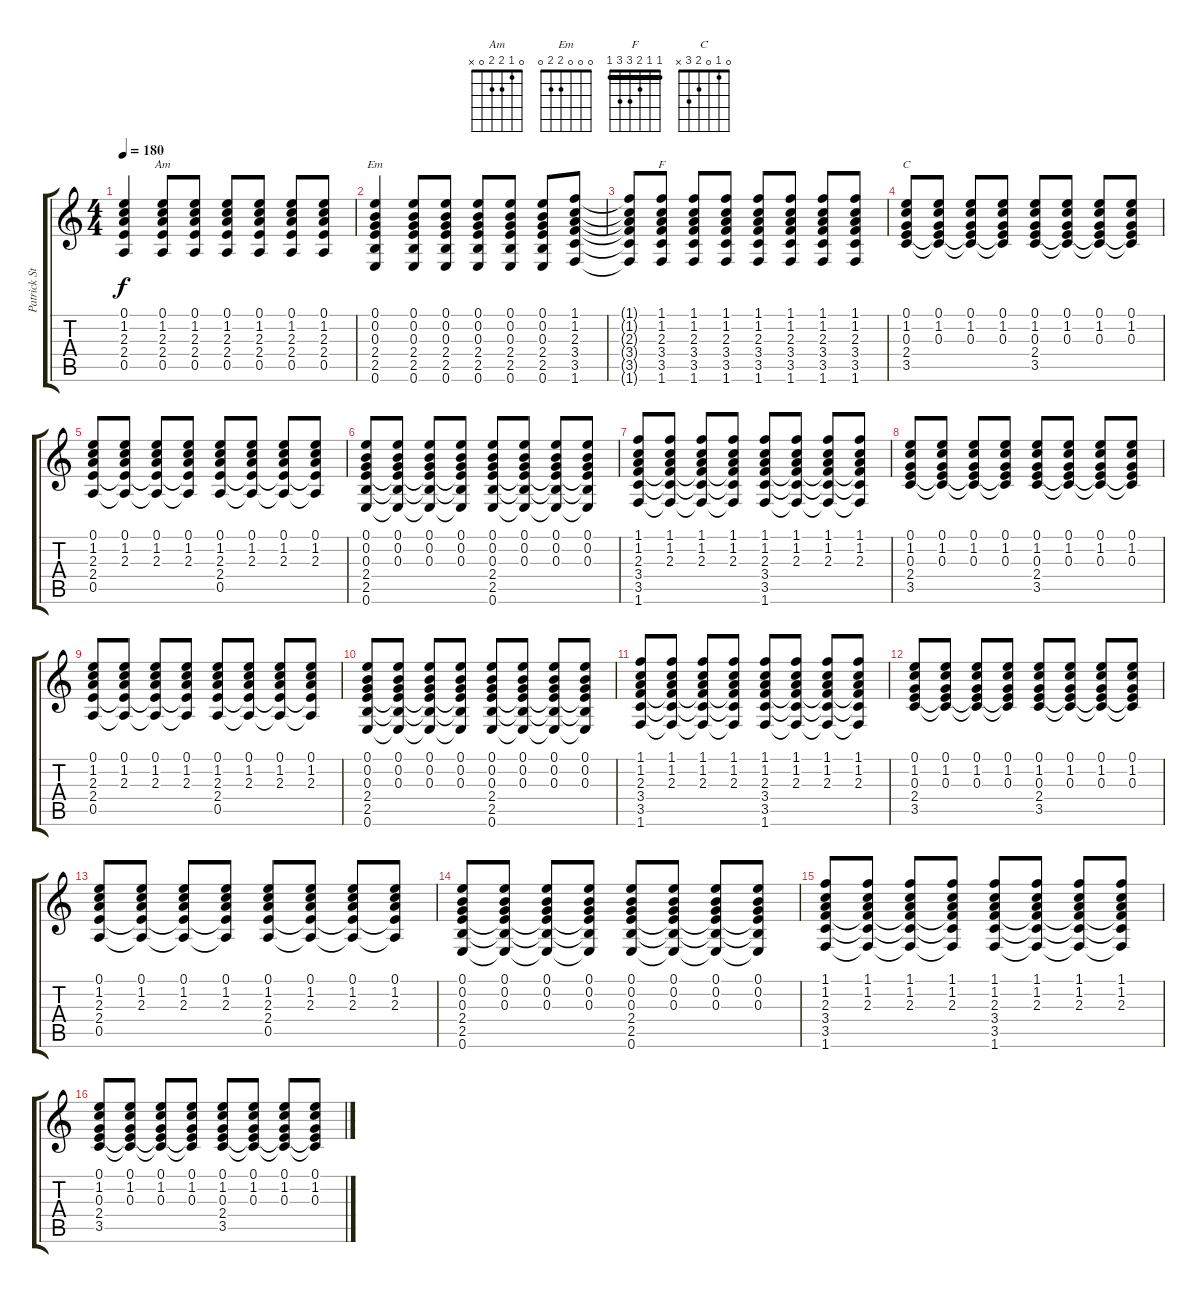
\track ("Patrick Stump (Rythmn Guitar)" "Patrick St") {instrument acousticguitarsteel}
\staff {score tabs}
\tuning (E4 B3 G3 D3 A2 E2) {hide}
\chord ("Am" 0 1 2 2 0 x)
\chord ("Em" 0 0 0 2 2 0)
\chord ("F" 1 1 2 3 3 1) {barre 1}
\chord ("C" 0 1 0 2 3 x)
\ts (4 4)
\tempo 180
\clef g2
\ks c
(0.1{t} 1.2{t} 2.3{t} 2.4{t} 0.5{t}).4{dy f} (0.1 1.2 2.3 2.4 0.5).8{ch "Am"} (0.1 1.2 2.3 2.4 0.5).8 (0.1 1.2 2.3 2.4 0.5).8 (0.1 1.2 2.3 2.4 0.5).8 (0.1 1.2 2.3 2.4 0.5).8 (0.1 1.2 2.3 2.4 0.5).8 |
(0.1 0.2 0.3 2.4 2.5 0.6).4{ch "Em"} (0.1 0.2 0.3 2.4 2.5 0.6).8 (0.1 0.2 0.3 2.4 2.5 0.6).8 (0.1 0.2 0.3 2.4 2.5 0.6).8 (0.1 0.2 0.3 2.4 2.5 0.6).8 (0.1 0.2 0.3 2.4 2.5 0.6).8 (1.1 1.2 2.3 3.4 3.5 1.6).8 |
(1.1{t} 1.2{t} 2.3{t} 3.4{t} 3.5{t} 1.6{t}).8 (1.1 1.2 2.3 3.4 3.5 1.6).8{ch "F"} (1.1 1.2 2.3 3.4 3.5 1.6).8 (1.1 1.2 2.3 3.4 3.5 1.6).8 (1.1 1.2 2.3 3.4 3.5 1.6).8 (1.1 1.2 2.3 3.4 3.5 1.6).8 (1.1 1.2 2.3 3.4 3.5 1.6).8 (1.1 1.2 2.3 3.4 3.5 1.6).8 |
(0.1 1.2 0.3 2.4 3.5).8{ch "C"} (0.1 1.2 0.3 2.4{t} 3.5{t}).8 (0.1 1.2 0.3 2.4{t} 3.5{t}).8 (0.1 1.2 0.3 2.4{t} 3.5{t}).8 (0.1 1.2 0.3 2.4 3.5).8 (0.1 1.2 0.3 2.4{t} 3.5{t}).8 (0.1 1.2 0.3 2.4{t} 3.5{t}).8 (0.1 1.2 0.3 2.4{t} 3.5{t}).8 |
(0.1 1.2 2.3 2.4 0.5).8 (0.1 1.2 2.3 2.4{t} 0.5{t}).8 (0.1 1.2 2.3 2.4{t} 0.5{t}).8 (0.1 1.2 2.3 2.4{t} 0.5{t}).8 (0.1 1.2 2.3 2.4 0.5).8 (0.1 1.2 2.3 2.4{t} 0.5{t}).8 (0.1 1.2 2.3 2.4{t} 0.5{t}).8 (0.1 1.2 2.3 2.4{t} 0.5{t}).8 |
(0.1 0.2 0.3 2.4 2.5 0.6).8 (0.1 0.2 0.3 2.4{t} 2.5{t} 0.6{t}).8 (0.1 0.2 0.3 2.4{t} 2.5{t} 0.6{t}).8 (0.1 0.2 0.3 2.4{t} 2.5{t} 0.6{t}).8 (0.1 0.2 0.3 2.4 2.5 0.6).8 (0.1 0.2 0.3 2.4{t} 2.5{t} 0.6{t}).8 (0.1 0.2 0.3 2.4{t} 2.5{t} 0.6{t}).8 (0.1 0.2 0.3 2.4{t} 2.5{t} 0.6{t}).8 |
(1.1 1.2 2.3 3.4 3.5 1.6).8 (1.1 1.2 2.3 3.4{t} 3.5{t} 1.6{t}).8 (1.1 1.2 2.3 3.4{t} 3.5{t} 1.6{t}).8 (1.1 1.2 2.3 3.4{t} 3.5{t} 1.6{t}).8 (1.1 1.2 2.3 3.4 3.5 1.6).8 (1.1 1.2 2.3 3.4{t} 3.5{t} 1.6{t}).8 (1.1 1.2 2.3 3.4{t} 3.5{t} 1.6{t}).8 (1.1 1.2 2.3 3.4{t} 3.5{t} 1.6{t}).8 |
(0.1 1.2 0.3 2.4 3.5).8 (0.1 1.2 0.3 2.4{t} 3.5{t}).8 (0.1 1.2 0.3 2.4{t} 3.5{t}).8 (0.1 1.2 0.3 2.4{t} 3.5{t}).8 (0.1 1.2 0.3 2.4 3.5).8 (0.1 1.2 0.3 2.4{t} 3.5{t}).8 (0.1 1.2 0.3 2.4{t} 3.5{t}).8 (0.1 1.2 0.3 2.4{t} 3.5{t}).8 |
(0.1 1.2 2.3 2.4 0.5).8 (0.1 1.2 2.3 2.4{t} 0.5{t}).8 (0.1 1.2 2.3 2.4{t} 0.5{t}).8 (0.1 1.2 2.3 2.4{t} 0.5{t}).8 (0.1 1.2 2.3 2.4 0.5).8 (0.1 1.2 2.3 2.4{t} 0.5{t}).8 (0.1 1.2 2.3 2.4{t} 0.5{t}).8 (0.1 1.2 2.3 2.4{t} 0.5{t}).8 |
(0.1 0.2 0.3 2.4 2.5 0.6).8 (0.1 0.2 0.3 2.4{t} 2.5{t} 0.6{t}).8 (0.1 0.2 0.3 2.4{t} 2.5{t} 0.6{t}).8 (0.1 0.2 0.3 2.4{t} 2.5{t} 0.6{t}).8 (0.1 0.2 0.3 2.4 2.5 0.6).8 (0.1 0.2 0.3 2.4{t} 2.5{t} 0.6{t}).8 (0.1 0.2 0.3 2.4{t} 2.5{t} 0.6{t}).8 (0.1 0.2 0.3 2.4{t} 2.5{t} 0.6{t}).8 |
(1.1 1.2 2.3 3.4 3.5 1.6).8 (1.1 1.2 2.3 3.4{t} 3.5{t} 1.6{t}).8 (1.1 1.2 2.3 3.4{t} 3.5{t} 1.6{t}).8 (1.1 1.2 2.3 3.4{t} 3.5{t} 1.6{t}).8 (1.1 1.2 2.3 3.4 3.5 1.6).8 (1.1 1.2 2.3 3.4{t} 3.5{t} 1.6{t}).8 (1.1 1.2 2.3 3.4{t} 3.5{t} 1.6{t}).8 (1.1 1.2 2.3 3.4{t} 3.5{t} 1.6{t}).8 |
(0.1 1.2 0.3 2.4 3.5).8 (0.1 1.2 0.3 2.4{t} 3.5{t}).8 (0.1 1.2 0.3 2.4{t} 3.5{t}).8 (0.1 1.2 0.3 2.4{t} 3.5{t}).8 (0.1 1.2 0.3 2.4 3.5).8 (0.1 1.2 0.3 2.4{t} 3.5{t}).8 (0.1 1.2 0.3 2.4{t} 3.5{t}).8 (0.1 1.2 0.3 2.4{t} 3.5{t}).8 |
(0.1 1.2 2.3 2.4 0.5).8 (0.1 1.2 2.3 2.4{t} 0.5{t}).8 (0.1 1.2 2.3 2.4{t} 0.5{t}).8 (0.1 1.2 2.3 2.4{t} 0.5{t}).8 (0.1 1.2 2.3 2.4 0.5).8 (0.1 1.2 2.3 2.4{t} 0.5{t}).8 (0.1 1.2 2.3 2.4{t} 0.5{t}).8 (0.1 1.2 2.3 2.4{t} 0.5{t}).8 |
(0.1 0.2 0.3 2.4 2.5 0.6).8 (0.1 0.2 0.3 2.4{t} 2.5{t} 0.6{t}).8 (0.1 0.2 0.3 2.4{t} 2.5{t} 0.6{t}).8 (0.1 0.2 0.3 2.4{t} 2.5{t} 0.6{t}).8 (0.1 0.2 0.3 2.4 2.5 0.6).8 (0.1 0.2 0.3 2.4{t} 2.5{t} 0.6{t}).8 (0.1 0.2 0.3 2.4{t} 2.5{t} 0.6{t}).8 (0.1 0.2 0.3 2.4{t} 2.5{t} 0.6{t}).8 |
(1.1 1.2 2.3 3.4 3.5 1.6).8 (1.1 1.2 2.3 3.4{t} 3.5{t} 1.6{t}).8 (1.1 1.2 2.3 3.4{t} 3.5{t} 1.6{t}).8 (1.1 1.2 2.3 3.4{t} 3.5{t} 1.6{t}).8 (1.1 1.2 2.3 3.4 3.5 1.6).8 (1.1 1.2 2.3 3.4{t} 3.5{t} 1.6{t}).8 (1.1 1.2 2.3 3.4{t} 3.5{t} 1.6{t}).8 (1.1 1.2 2.3 3.4{t} 3.5{t} 1.6{t}).8 |
(0.1 1.2 0.3 2.4 3.5).8 (0.1 1.2 0.3 2.4{t} 3.5{t}).8 (0.1 1.2 0.3 2.4{t} 3.5{t}).8 (0.1 1.2 0.3 2.4{t} 3.5{t}).8 (0.1 1.2 0.3 2.4 3.5).8 (0.1 1.2 0.3 2.4{t} 3.5{t}).8 (0.1 1.2 0.3 2.4{t} 3.5{t}).8 (0.1 1.2 0.3 2.4{t} 3.5{t}).8
